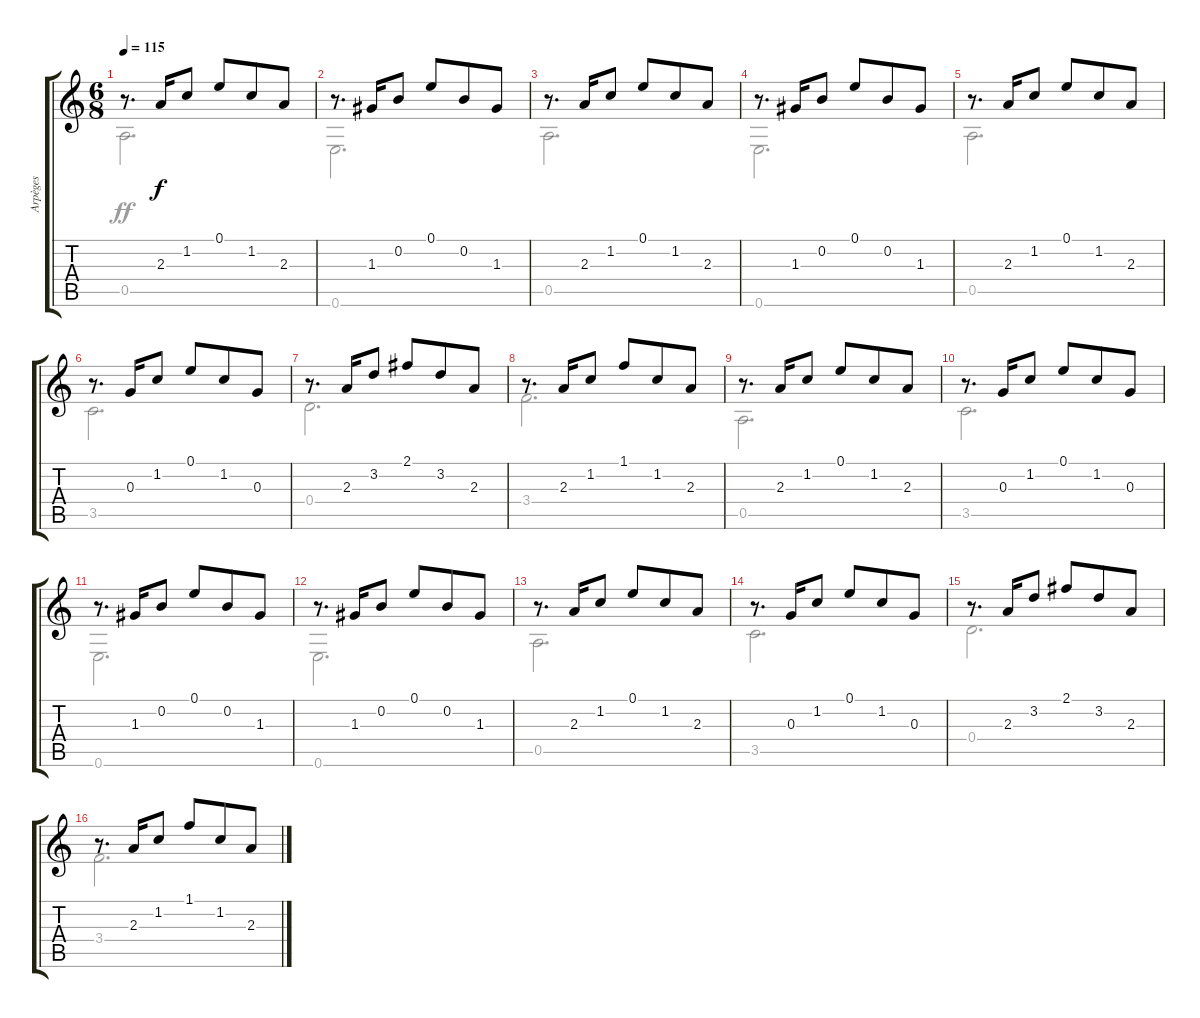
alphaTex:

\track ("Arpèges" "Arpèges") {instrument electricguitarjazz}
\staff {score tabs}
\tuning (E4 B3 G3 D3 A2 E2) {hide}
\voice
\ts (6 8)
\tempo 115
\clef g2
\ks c
r.8{d dy f} 2.3.16 1.2.8 0.1.8 1.2.8 2.3.8 |
r.8{d} 1.3.16 0.2.8 0.1.8 0.2.8 1.3.8 |
r.8{d} 2.3.16 1.2.8 0.1.8 1.2.8 2.3.8 |
r.8{d} 1.3.16 0.2.8 0.1.8 0.2.8 1.3.8 |
r.8{d} 2.3.16 1.2.8 0.1.8 1.2.8 2.3.8 |
r.8{d} 0.3.16 1.2.8 0.1.8 1.2.8 0.3.8 |
r.8{d} 2.3.16 3.2.8 2.1.8 3.2.8 2.3.8 |
r.8{d} 2.3.16 1.2.8 1.1.8 1.2.8 2.3.8 |
r.8{d} 2.3.16 1.2.8 0.1.8 1.2.8 2.3.8 |
r.8{d} 0.3.16 1.2.8 0.1.8 1.2.8 0.3.8 |
r.8{d} 1.3.16 0.2.8 0.1.8 0.2.8 1.3.8 |
r.8{d} 1.3.16 0.2.8 0.1.8 0.2.8 1.3.8 |
r.8{d} 2.3.16 1.2.8 0.1.8 1.2.8 2.3.8 |
r.8{d} 0.3.16 1.2.8 0.1.8 1.2.8 0.3.8 |
r.8{d} 2.3.16 3.2.8 2.1.8 3.2.8 2.3.8 |
r.8{d} 2.3.16 1.2.8 1.1.8 1.2.8 2.3.8
\voice
\clef g2
\ottava regular
\simile none
\ks c
0.5.2{d dy ff} |
0.6.2{d} |
0.5.2{d} |
0.6.2{d} |
0.5.2{d} |
3.5.2{d} |
0.4.2{d} |
3.4.2{d} |
0.5.2{d} |
3.5.2{d} |
0.6.2{d} |
0.6.2{d} |
0.5.2{d} |
3.5.2{d} |
0.4.2{d} |
3.4.2{d}
